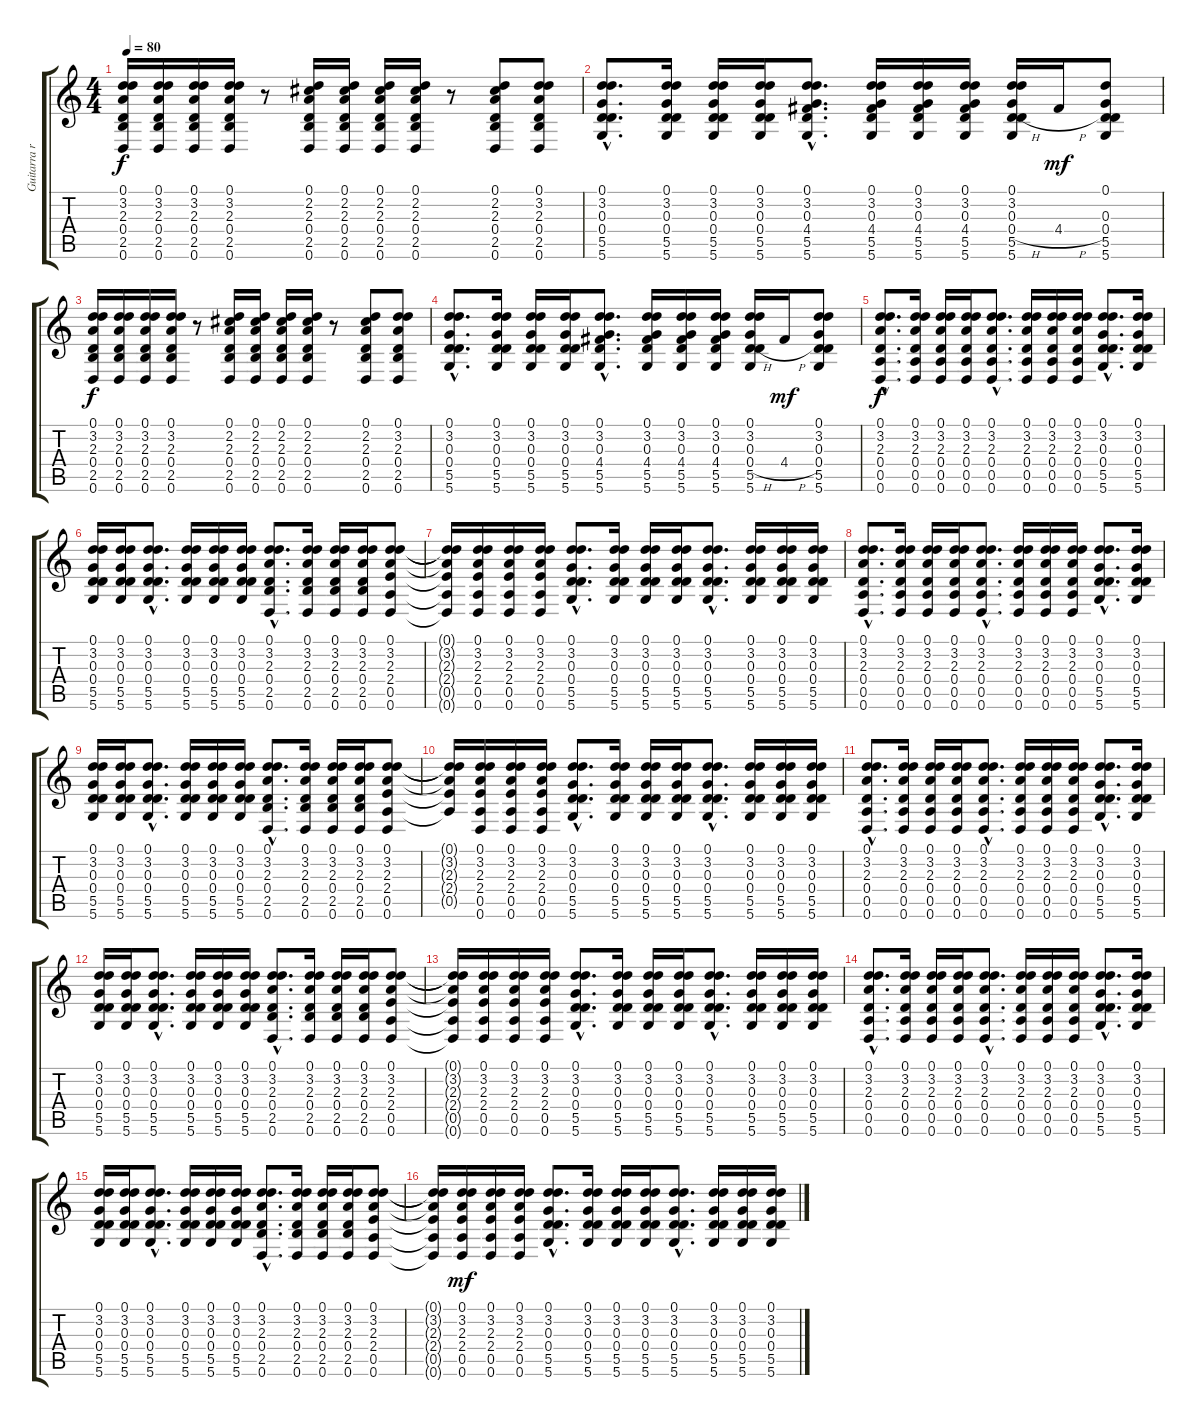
\track ("Guitarra ritmica" "Guitarra r") {instrument acousticguitarnylon}
\staff {score tabs}
\tuning (D4 B3 G3 D3 A2 D2) {hide}
\ts (4 4)
\tempo 80
\clef g2
\ks c
(0.1 3.2 2.3 0.4 2.5 0.6).16{dy f} (0.1 3.2 2.3 0.4 2.5 0.6).16 (0.1 3.2 2.3 0.4 2.5 0.6).16 (0.1 3.2 2.3 0.4 2.5 0.6).16 r.8 (0.1 2.2 2.3 0.4 2.5 0.6).16 (0.1 2.2 2.3 0.4 2.5 0.6).16 (0.1 2.2 2.3 0.4 2.5 0.6).16 (0.1 2.2 2.3 0.4 2.5 0.6).16 r.8 (0.1 2.2 2.3 0.4 2.5 0.6).8 (0.1 3.2 2.3 0.4 2.5 0.6).8 |
(0.1{hac} 3.2{hac} 0.3{hac} 0.4{hac} 5.5{hac} 5.6{hac}).8{d} (0.1 3.2 0.3 0.4 5.5 5.6).16 (0.1 3.2 0.3 0.4 5.5 5.6).16 (0.1 3.2 0.3 0.4 5.5 5.6).16 (0.1{hac} 3.2{hac} 0.3{hac} 4.4{hac} 5.5{hac} 5.6{hac}).8{d} (0.1 3.2 0.3 4.4 5.5 5.6).16 (0.1 3.2 0.3 4.4 5.5 5.6).16 (0.1 3.2 0.3 4.4 5.5 5.6).16 (0.1 3.2 0.3 0.4{h} 5.5 5.6).16 4.4{h}.16{dy mf} (0.1 0.3 0.4 5.5 5.6).8 |
(0.1 3.2 2.3 0.4 2.5 0.6).16{dy f} (0.1 3.2 2.3 0.4 2.5 0.6).16 (0.1 3.2 2.3 0.4 2.5 0.6).16 (0.1 3.2 2.3 0.4 2.5 0.6).16 r.8 (0.1 2.2 2.3 0.4 2.5 0.6).16 (0.1 2.2 2.3 0.4 2.5 0.6).16 (0.1 2.2 2.3 0.4 2.5 0.6).16 (0.1 2.2 2.3 0.4 2.5 0.6).16 r.8 (0.1 2.2 2.3 0.4 2.5 0.6).8 (0.1 3.2 2.3 0.4 2.5 0.6).8 |
(0.1{hac} 3.2{hac} 0.3{hac} 0.4{hac} 5.5{hac} 5.6{hac}).8{d} (0.1 3.2 0.3 0.4 5.5 5.6).16 (0.1 3.2 0.3 0.4 5.5 5.6).16 (0.1 3.2 0.3 0.4 5.5 5.6).16 (0.1{hac} 3.2{hac} 0.3{hac} 4.4{hac} 5.5{hac} 5.6{hac}).8{d} (0.1 3.2 0.3 4.4 5.5 5.6).16 (0.1 3.2 0.3 4.4 5.5 5.6).16 (0.1 3.2 0.3 4.4 5.5 5.6).16 (0.1 3.2 0.3 0.4{h} 5.5 5.6).16 4.4{h}.16{dy mf} (0.1 3.2 0.3 0.4 5.5 5.6).8 |
(0.1{hac} 3.2{hac} 2.3{hac} 0.4{hac} 0.5{hac} 0.6{hac}).8{d dy f} (0.1 3.2 2.3 0.4 0.5 0.6).16 (0.1 3.2 2.3 0.4 0.5 0.6).16 (0.1 3.2 2.3 0.4 0.5 0.6).16 (0.1{hac} 3.2{hac} 2.3{hac} 0.4{hac} 0.5{hac} 0.6{hac}).8{d} (0.1 3.2 2.3 0.4 0.5 0.6).16 (0.1 3.2 2.3 0.4 0.5 0.6).16 (0.1 3.2 2.3 0.4 0.5 0.6).16 (0.1{hac} 3.2{hac} 0.3{hac} 0.4{hac} 5.5{hac} 5.6{hac}).8{d} (0.1 3.2 0.3 0.4 5.5 5.6).16 |
(0.1 3.2 0.3 0.4 5.5 5.6).16 (0.1 3.2 0.3 0.4 5.5 5.6).16 (0.1{hac} 3.2{hac} 0.3{hac} 0.4{hac} 5.5{hac} 5.6{hac}).8{d} (0.1 3.2 0.3 0.4 5.5 5.6).16 (0.1 3.2 0.3 0.4 5.5 5.6).16 (0.1 3.2 0.3 0.4 5.5 5.6).16 (0.1{hac} 3.2{hac} 2.3{hac} 0.4{hac} 2.5{hac} 0.6{hac}).8{d} (0.1 3.2 2.3 0.4 2.5 0.6).16 (0.1 3.2 2.3 0.4 2.5 0.6).16 (0.1 3.2 2.3 0.4 2.5 0.6).16 (0.1 3.2 2.3 2.4 0.5 0.6).8 |
(0.1{t} 3.2{t} 2.3{t} 2.4{t} 0.5{t} 0.6{t}).16 (0.1 3.2 2.3 2.4 0.5 0.6).16 (0.1 3.2 2.3 2.4 0.5 0.6).16 (0.1 3.2 2.3 2.4 0.5 0.6).16 (0.1{hac} 3.2{hac} 0.3{hac} 0.4{hac} 5.5{hac} 5.6{hac}).8{d} (0.1 3.2 0.3 0.4 5.5 5.6).16 (0.1 3.2 0.3 0.4 5.5 5.6).16 (0.1 3.2 0.3 0.4 5.5 5.6).16 (0.1{hac} 3.2{hac} 0.3{hac} 0.4{hac} 5.5{hac} 5.6{hac}).8{d} (0.1 3.2 0.3 0.4 5.5 5.6).16 (0.1 3.2 0.3 0.4 5.5 5.6).16 (0.1 3.2 0.3 0.4 5.5 5.6).16 |
(0.1{hac} 3.2{hac} 2.3{hac} 0.4{hac} 0.5{hac} 0.6{hac}).8{d} (0.1 3.2 2.3 0.4 0.5 0.6).16 (0.1 3.2 2.3 0.4 0.5 0.6).16 (0.1 3.2 2.3 0.4 0.5 0.6).16 (0.1{hac} 3.2{hac} 2.3{hac} 0.4{hac} 0.5{hac} 0.6{hac}).8{d} (0.1 3.2 2.3 0.4 0.5 0.6).16 (0.1 3.2 2.3 0.4 0.5 0.6).16 (0.1 3.2 2.3 0.4 0.5 0.6).16 (0.1{hac} 3.2{hac} 0.3{hac} 0.4{hac} 5.5{hac} 5.6{hac}).8{d} (0.1 3.2 0.3 0.4 5.5 5.6).16 |
(0.1 3.2 0.3 0.4 5.5 5.6).16 (0.1 3.2 0.3 0.4 5.5 5.6).16 (0.1{hac} 3.2{hac} 0.3{hac} 0.4{hac} 5.5{hac} 5.6{hac}).8{d} (0.1 3.2 0.3 0.4 5.5 5.6).16 (0.1 3.2 0.3 0.4 5.5 5.6).16 (0.1 3.2 0.3 0.4 5.5 5.6).16 (0.1{hac} 3.2{hac} 2.3{hac} 0.4{hac} 2.5{hac} 0.6{hac}).8{d} (0.1 3.2 2.3 0.4 2.5 0.6).16 (0.1 3.2 2.3 0.4 2.5 0.6).16 (0.1 3.2 2.3 0.4 2.5 0.6).16 (0.1 3.2 2.3 2.4 0.5 0.6).8 |
(0.1{t} 3.2{t} 2.3{t} 2.4{t} 0.5{t}).16 (0.1 3.2 2.3 2.4 0.5 0.6).16 (0.1 3.2 2.3 2.4 0.5 0.6).16 (0.1 3.2 2.3 2.4 0.5 0.6).16 (0.1{hac} 3.2{hac} 0.3{hac} 0.4{hac} 5.5{hac} 5.6{hac}).8{d} (0.1 3.2 0.3 0.4 5.5 5.6).16 (0.1 3.2 0.3 0.4 5.5 5.6).16 (0.1 3.2 0.3 0.4 5.5 5.6).16 (0.1{hac} 3.2{hac} 0.3{hac} 0.4{hac} 5.5{hac} 5.6{hac}).8{d} (0.1 3.2 0.3 0.4 5.5 5.6).16 (0.1 3.2 0.3 0.4 5.5 5.6).16 (0.1 3.2 0.3 0.4 5.5 5.6).16 |
(0.1{hac} 3.2{hac} 2.3{hac} 0.4{hac} 0.5{hac} 0.6{hac}).8{d} (0.1 3.2 2.3 0.4 0.5 0.6).16 (0.1 3.2 2.3 0.4 0.5 0.6).16 (0.1 3.2 2.3 0.4 0.5 0.6).16 (0.1{hac} 3.2{hac} 2.3{hac} 0.4{hac} 0.5{hac} 0.6{hac}).8{d} (0.1 3.2 2.3 0.4 0.5 0.6).16 (0.1 3.2 2.3 0.4 0.5 0.6).16 (0.1 3.2 2.3 0.4 0.5 0.6).16 (0.1{hac} 3.2{hac} 0.3{hac} 0.4{hac} 5.5{hac} 5.6{hac}).8{d} (0.1 3.2 0.3 0.4 5.5 5.6).16 |
(0.1 3.2 0.3 0.4 5.5 5.6).16 (0.1 3.2 0.3 0.4 5.5 5.6).16 (0.1{hac} 3.2{hac} 0.3{hac} 0.4{hac} 5.5{hac} 5.6{hac}).8{d} (0.1 3.2 0.3 0.4 5.5 5.6).16 (0.1 3.2 0.3 0.4 5.5 5.6).16 (0.1 3.2 0.3 0.4 5.5 5.6).16 (0.1{hac} 3.2{hac} 2.3{hac} 0.4{hac} 2.5{hac} 0.6{hac}).8{d} (0.1 3.2 2.3 0.4 2.5 0.6).16 (0.1 3.2 2.3 0.4 2.5 0.6).16 (0.1 3.2 2.3 0.4 2.5 0.6).16 (0.1 3.2 2.3 2.4 0.5 0.6).8 |
(0.1{t} 3.2{t} 2.3{t} 2.4{t} 0.5{t} 0.6{t}).16 (0.1 3.2 2.3 2.4 0.5 0.6).16 (0.1 3.2 2.3 2.4 0.5 0.6).16 (0.1 3.2 2.3 2.4 0.5 0.6).16 (0.1{hac} 3.2{hac} 0.3{hac} 0.4{hac} 5.5{hac} 5.6{hac}).8{d} (0.1 3.2 0.3 0.4 5.5 5.6).16 (0.1 3.2 0.3 0.4 5.5 5.6).16 (0.1 3.2 0.3 0.4 5.5 5.6).16 (0.1{hac} 3.2{hac} 0.3{hac} 0.4{hac} 5.5{hac} 5.6{hac}).8{d} (0.1 3.2 0.3 0.4 5.5 5.6).16 (0.1 3.2 0.3 0.4 5.5 5.6).16 (0.1 3.2 0.3 0.4 5.5 5.6).16 |
(0.1{hac} 3.2{hac} 2.3{hac} 0.4{hac} 0.5{hac} 0.6{hac}).8{d} (0.1 3.2 2.3 0.4 0.5 0.6).16 (0.1 3.2 2.3 0.4 0.5 0.6).16 (0.1 3.2 2.3 0.4 0.5 0.6).16 (0.1{hac} 3.2{hac} 2.3{hac} 0.4{hac} 0.5{hac} 0.6{hac}).8{d} (0.1 3.2 2.3 0.4 0.5 0.6).16 (0.1 3.2 2.3 0.4 0.5 0.6).16 (0.1 3.2 2.3 0.4 0.5 0.6).16 (0.1{hac} 3.2{hac} 0.3{hac} 0.4{hac} 5.5{hac} 5.6{hac}).8{d} (0.1 3.2 0.3 0.4 5.5 5.6).16 |
(0.1 3.2 0.3 0.4 5.5 5.6).16 (0.1 3.2 0.3 0.4 5.5 5.6).16 (0.1{hac} 3.2{hac} 0.3{hac} 0.4{hac} 5.5{hac} 5.6{hac}).8{d} (0.1 3.2 0.3 0.4 5.5 5.6).16 (0.1 3.2 0.3 0.4 5.5 5.6).16 (0.1 3.2 0.3 0.4 5.5 5.6).16 (0.1{hac} 3.2{hac} 2.3{hac} 0.4{hac} 2.5{hac} 0.6{hac}).8{d} (0.1 3.2 2.3 0.4 2.5 0.6).16 (0.1 3.2 2.3 0.4 2.5 0.6).16 (0.1 3.2 2.3 0.4 2.5 0.6).16 (0.1 3.2 2.3 2.4 0.5 0.6).8 |
(0.1{t} 3.2{t} 2.3{t} 2.4{t} 0.5{t} 0.6{t}).16 (0.1 3.2 2.3 2.4 0.5 0.6).16{dy mf} (0.1 3.2 2.3 2.4 0.5 0.6).16 (0.1 3.2 2.3 2.4 0.5 0.6).16 (0.1{hac} 3.2{hac} 0.3{hac} 0.4{hac} 5.5{hac} 5.6{hac}).8{d} (0.1 3.2 0.3 0.4 5.5 5.6).16 (0.1 3.2 0.3 0.4 5.5 5.6).16 (0.1 3.2 0.3 0.4 5.5 5.6).16 (0.1{hac} 3.2{hac} 0.3{hac} 0.4{hac} 5.5{hac} 5.6{hac}).8{d} (0.1 3.2 0.3 0.4 5.5 5.6).16 (0.1 3.2 0.3 0.4 5.5 5.6).16 (0.1 3.2 0.3 0.4 5.5 5.6).16
